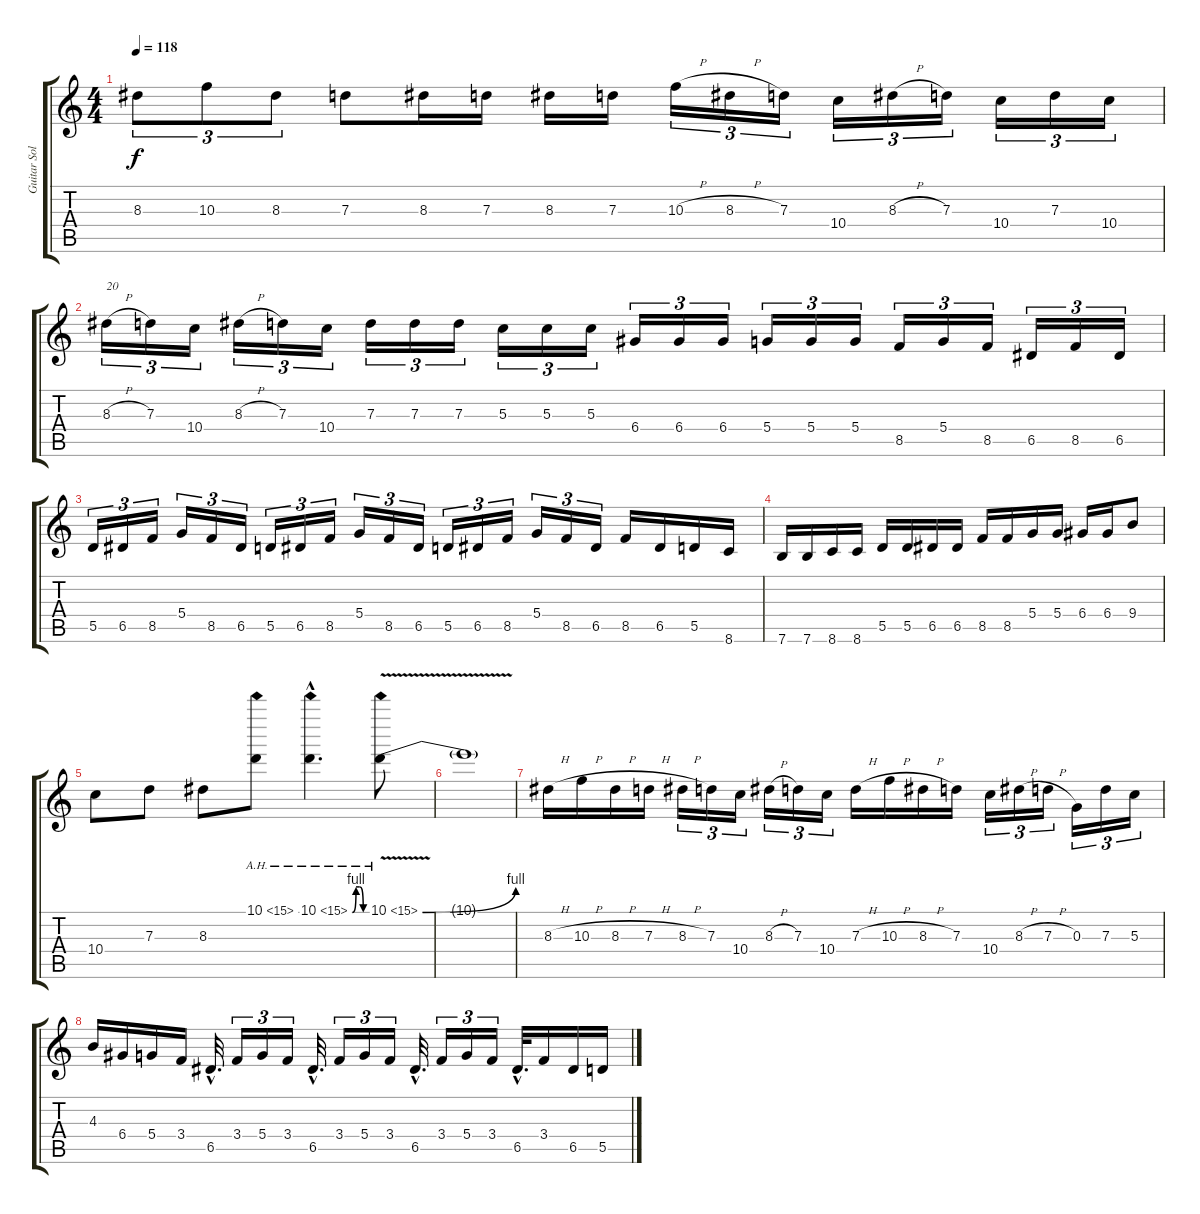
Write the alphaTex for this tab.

\track ("Guitar Solo" "Guitar Sol") {instrument distortionguitar}
\staff {score tabs}
\tuning (E4 B3 G3 D3 A2 E2) {hide}
\ts (4 4)
\tempo 118
\clef g2
\ks c
8.3.8{tu (3 2) dy f} 10.3.8{tu (3 2)} 8.3.8{tu (3 2)} 7.3.8 8.3.16 7.3.16 8.3.16 7.3.16 10.3{h}.16{tu (3 2)} 8.3{h}.16{tu (3 2)} 7.3.16{tu (3 2)} 10.4.16{tu (3 2)} 8.3{h}.16{tu (3 2)} 7.3.16{tu (3 2)} 10.4.16{tu (3 2)} 7.3.16{tu (3 2)} 10.4.16{tu (3 2)} |
8.3{h}.16{tu (3 2) txt "20"} 7.3.16{tu (3 2)} 10.4.16{tu (3 2)} 8.3{h}.16{tu (3 2)} 7.3.16{tu (3 2)} 10.4.16{tu (3 2)} 7.3.16{tu (3 2)} 7.3.16{tu (3 2)} 7.3.16{tu (3 2)} 5.3.16{tu (3 2)} 5.3.16{tu (3 2)} 5.3.16{tu (3 2)} 6.4.16{tu (3 2)} 6.4.16{tu (3 2)} 6.4.16{tu (3 2)} 5.4.16{tu (3 2)} 5.4.16{tu (3 2)} 5.4.16{tu (3 2)} 8.5.16{tu (3 2)} 5.4.16{tu (3 2)} 8.5.16{tu (3 2)} 6.5.16{tu (3 2)} 8.5.16{tu (3 2)} 6.5.16{tu (3 2)} |
5.5.16{tu (3 2)} 6.5.16{tu (3 2)} 8.5.16{tu (3 2)} 5.4.16{tu (3 2)} 8.5.16{tu (3 2)} 6.5.16{tu (3 2)} 5.5.16{tu (3 2)} 6.5.16{tu (3 2)} 8.5.16{tu (3 2)} 5.4.16{tu (3 2)} 8.5.16{tu (3 2)} 6.5.16{tu (3 2)} 5.5.16{tu (3 2)} 6.5.16{tu (3 2)} 8.5.16{tu (3 2)} 5.4.16{tu (3 2)} 8.5.16{tu (3 2)} 6.5.16{tu (3 2)} 8.5.16 6.5.16 5.5.16 8.6.16 |
7.6.16 7.6.16 8.6.16 8.6.16 5.5.16 5.5.16 6.5.16 6.5.16 8.5.16 8.5.16 5.4.16 5.4.16 6.4.16 6.4.16 9.4.8 |
10.4.8 7.3.8 8.3.8 10.1{ah 5}.8 10.1{be (custom 0 0 15 4 30 4 45 0 60 0) ah 5 hac}.4{d} 10.1{be (bend 0 0 60 4) ah 5 v}.8 |
10.1{t}.1 |
8.3{h}.16 10.3{h}.16 8.3{h}.16 7.3{h}.16 8.3{h}.16{tu (3 2)} 7.3.16{tu (3 2)} 10.4.16{tu (3 2)} 8.3{h}.16{tu (3 2)} 7.3.16{tu (3 2)} 10.4.16{tu (3 2)} 7.3{h}.16 10.3{h}.16 8.3{h}.16 7.3.16 10.4.16{tu (3 2)} 8.3{h}.16{tu (3 2)} 7.3{h}.16{tu (3 2)} 0.3.16{tu (3 2)} 7.3.16{tu (3 2)} 5.3.16{tu (3 2)} |
4.3.16 6.4.16 5.4.16 3.4.16 6.5{hac}.32{d} 3.4.16{tu (3 2)} 5.4.16{tu (3 2)} 3.4.16{tu (3 2)} 6.5{hac}.32{d} 3.4.16{tu (3 2)} 5.4.16{tu (3 2)} 3.4.16{tu (3 2)} 6.5{hac}.32{d} 3.4.16{tu (3 2)} 5.4.16{tu (3 2)} 3.4.16{tu (3 2)} 6.5{hac}.32{d} 3.4.16 6.5.16 5.5.16
